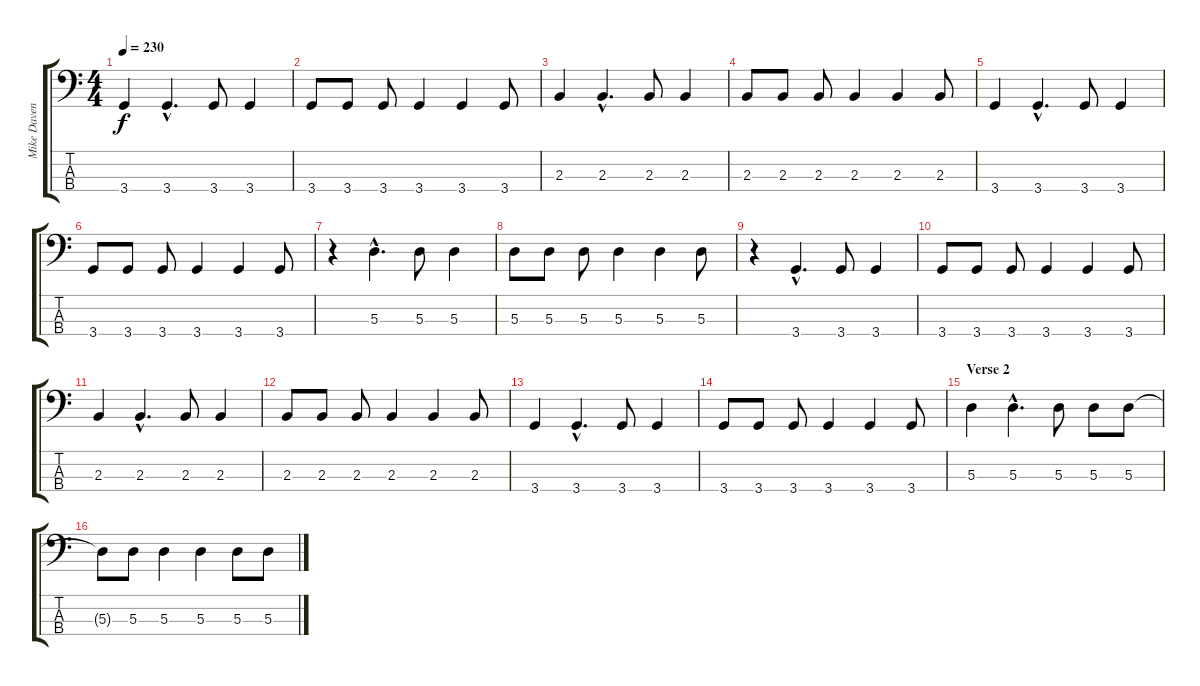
\track ("Mike Davenport" "Mike Daven") {instrument electricbasspick}
\staff {score tabs}
\tuning (G2 D2 A1 E1) {hide}
\ts (4 4)
\tempo 230
\clef f4
\ks c
3.4.4{dy f} 3.4{hac}.4{d} 3.4.8 3.4.4 |
3.4.8 3.4.8 3.4.8 3.4.4 3.4.4 3.4.8 |
2.3.4 2.3{hac}.4{d} 2.3.8 2.3.4 |
2.3.8 2.3.8 2.3.8 2.3.4 2.3.4 2.3.8 |
3.4.4 3.4{hac}.4{d} 3.4.8 3.4.4 |
3.4.8 3.4.8 3.4.8 3.4.4 3.4.4 3.4.8 |
r.4 5.3{hac}.4{d} 5.3.8 5.3.4 |
5.3.8 5.3.8 5.3.8 5.3.4 5.3.4 5.3.8 |
r.4 3.4{hac}.4{d} 3.4.8 3.4.4 |
3.4.8 3.4.8 3.4.8 3.4.4 3.4.4 3.4.8 |
2.3.4 2.3{hac}.4{d} 2.3.8 2.3.4 |
2.3.8 2.3.8 2.3.8 2.3.4 2.3.4 2.3.8 |
3.4.4 3.4{hac}.4{d} 3.4.8 3.4.4 |
3.4.8 3.4.8 3.4.8 3.4.4 3.4.4 3.4.8 |
\section ("" "Verse 2")
5.3.4 5.3{hac}.4{d} 5.3.8 5.3.8 5.3.8 |
5.3{t}.8 5.3.8 5.3.4 5.3.4 5.3.8 5.3.8
